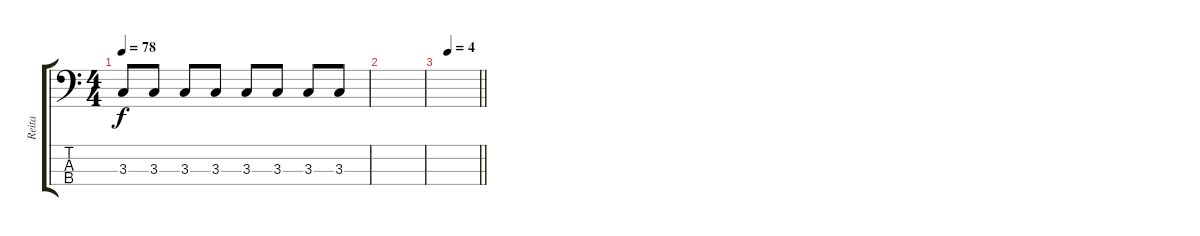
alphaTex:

\track ("Reita" "Reita") {instrument electricbassfinger}
\staff {score tabs}
\tuning (G2 D2 A1 E1) {hide}
\ts (4 4)
\tempo 78
\clef f4
\ks c
3.3.8{dy f} 3.3.8 3.3.8 3.3.8 3.3.8 3.3.8 3.3.8 3.3.8 |
|
\tempo (4 0.25)
\barLineRight lightlight
